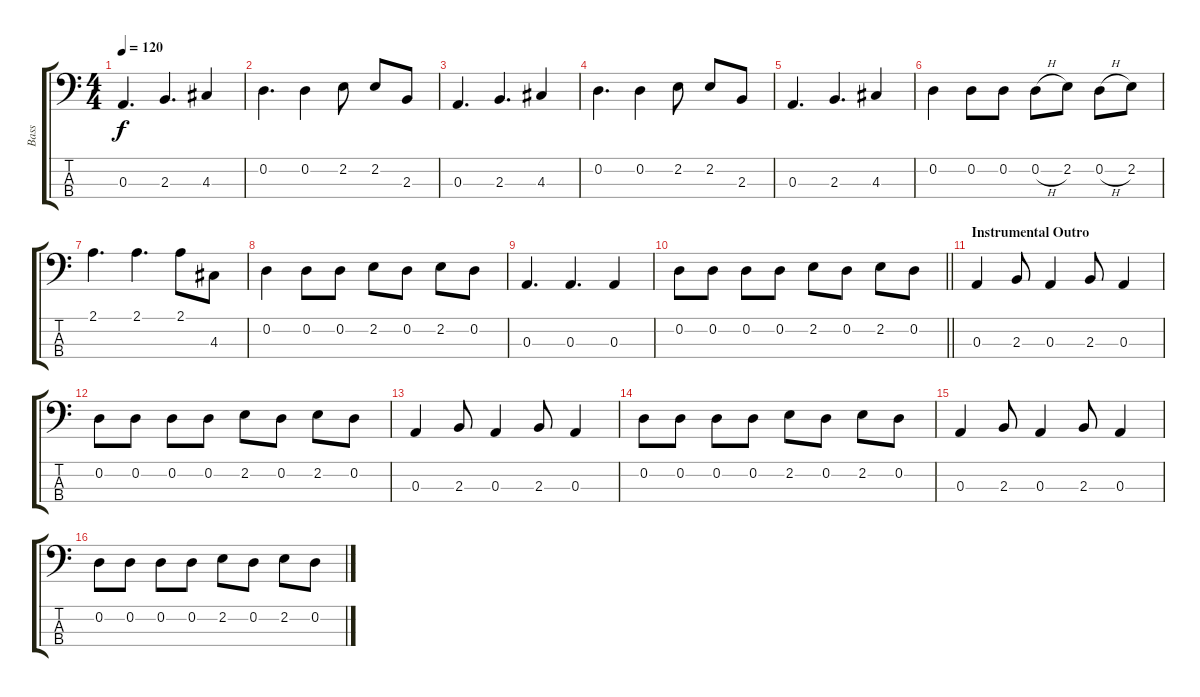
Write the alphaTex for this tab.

\track ("Bass" "Bass") {instrument electricbassfinger}
\staff {score tabs}
\tuning (G2 D2 A1 E1) {hide}
\ts (4 4)
\tempo 120
\clef f4
\ks c
0.3.4{d dy f} 2.3.4{d} 4.3.4 |
0.2.4{d} 0.2.4 2.2.8 2.2.8 2.3.8 |
0.3.4{d} 2.3.4{d} 4.3.4 |
0.2.4{d} 0.2.4 2.2.8 2.2.8 2.3.8 |
0.3.4{d} 2.3.4{d} 4.3.4 |
0.2.4 0.2.8 0.2.8 0.2{h}.8 2.2.8 0.2{h}.8 2.2.8 |
2.1.4{d} 2.1.4{d} 2.1.8 4.3.8 |
0.2.4 0.2.8 0.2.8 2.2.8 0.2.8 2.2.8 0.2.8 |
0.3.4{d} 0.3.4{d} 0.3.4 |
\barLineRight lightlight
0.2.8 0.2.8 0.2.8 0.2.8 2.2.8 0.2.8 2.2.8 0.2.8 |
\section ("" "Instrumental Outro")
0.3.4 2.3.8 0.3.4 2.3.8 0.3.4 |
0.2.8 0.2.8 0.2.8 0.2.8 2.2.8 0.2.8 2.2.8 0.2.8 |
0.3.4 2.3.8 0.3.4 2.3.8 0.3.4 |
0.2.8 0.2.8 0.2.8 0.2.8 2.2.8 0.2.8 2.2.8 0.2.8 |
0.3.4 2.3.8 0.3.4 2.3.8 0.3.4 |
0.2.8 0.2.8 0.2.8 0.2.8 2.2.8 0.2.8 2.2.8 0.2.8
